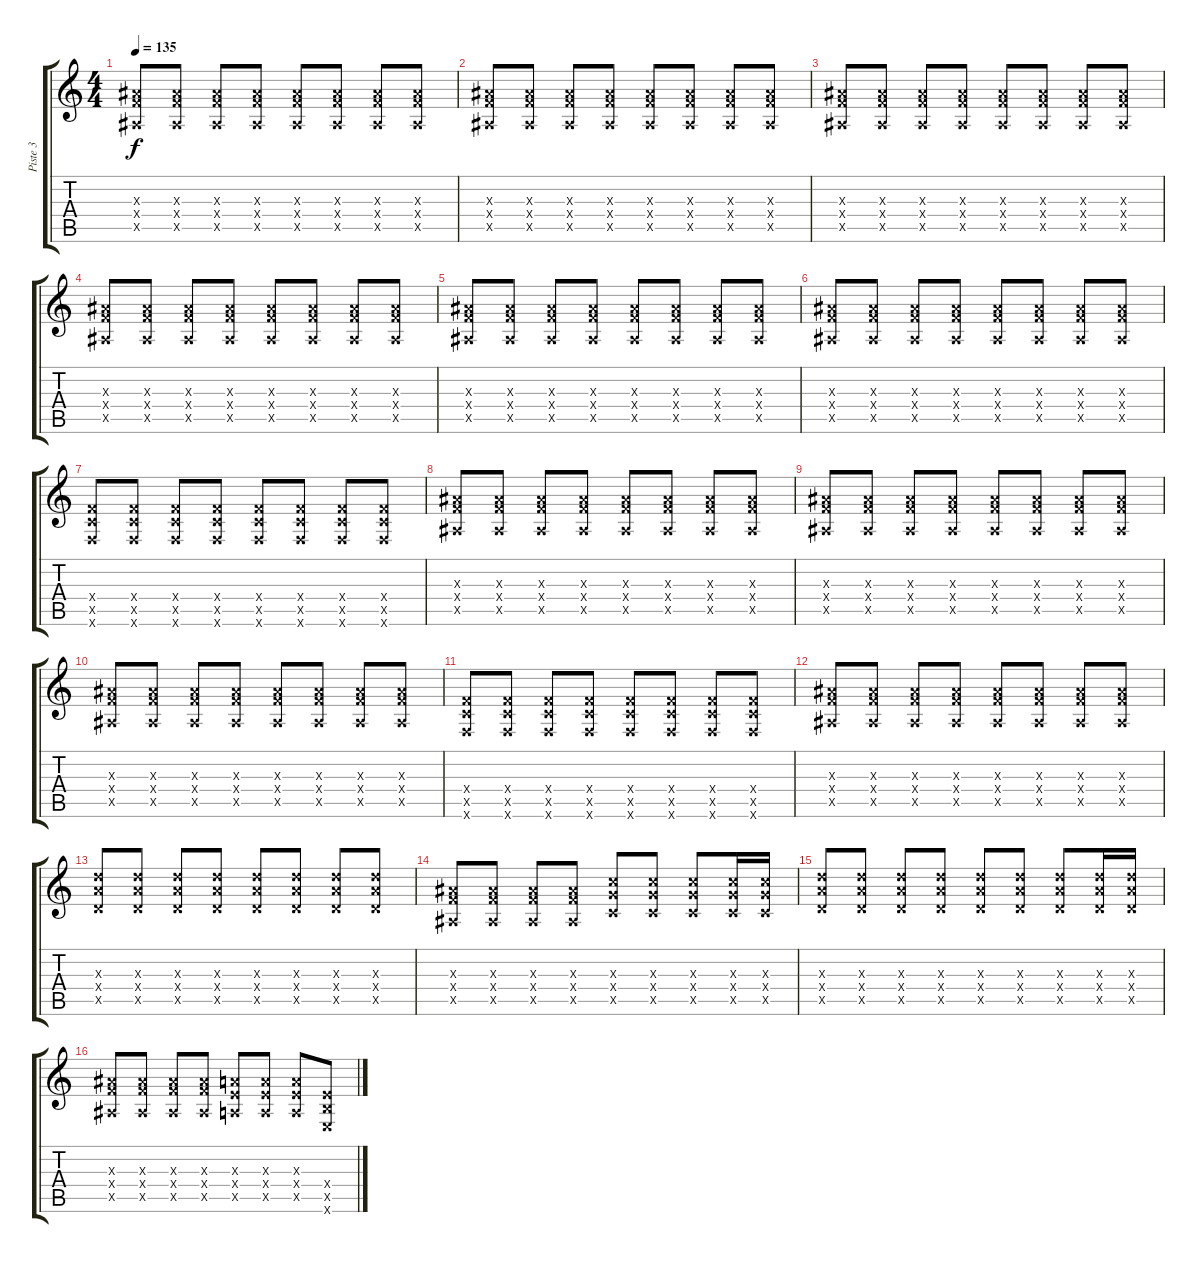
\track ("Piste 3" "Piste 3") {instrument acousticguitarsteel}
\staff {score tabs}
\tuning (E4 B3 G3 D3 A2 E2) {hide}
\ts (4 4)
\tempo 135
\clef g2
\ks c
(3.3{x} 3.4{x} 1.5{x}).8{dy f} (3.3{x} 3.4{x} 1.5{x}).8 (3.3{x} 3.4{x} 1.5{x}).8 (3.3{x} 3.4{x} 1.5{x}).8 (3.3{x} 3.4{x} 1.5{x}).8 (3.3{x} 3.4{x} 1.5{x}).8 (3.3{x} 3.4{x} 1.5{x}).8 (3.3{x} 3.4{x} 1.5{x}).8 |
(3.3{x} 3.4{x} 1.5{x}).8 (3.3{x} 3.4{x} 1.5{x}).8 (3.3{x} 3.4{x} 1.5{x}).8 (3.3{x} 3.4{x} 1.5{x}).8 (3.3{x} 3.4{x} 1.5{x}).8 (3.3{x} 3.4{x} 1.5{x}).8 (3.3{x} 3.4{x} 1.5{x}).8 (3.3{x} 3.4{x} 1.5{x}).8 |
(3.3{x} 3.4{x} 1.5{x}).8 (3.3{x} 3.4{x} 1.5{x}).8 (3.3{x} 3.4{x} 1.5{x}).8 (3.3{x} 3.4{x} 1.5{x}).8 (3.3{x} 3.4{x} 1.5{x}).8 (3.3{x} 3.4{x} 1.5{x}).8 (3.3{x} 3.4{x} 1.5{x}).8 (3.3{x} 3.4{x} 1.5{x}).8 |
(3.3{x} 3.4{x} 1.5{x}).8 (3.3{x} 3.4{x} 1.5{x}).8 (3.3{x} 3.4{x} 1.5{x}).8 (3.3{x} 3.4{x} 1.5{x}).8 (3.3{x} 3.4{x} 1.5{x}).8 (3.3{x} 3.4{x} 1.5{x}).8 (3.3{x} 3.4{x} 1.5{x}).8 (3.3{x} 3.4{x} 1.5{x}).8 |
(3.3{x} 3.4{x} 1.5{x}).8 (3.3{x} 3.4{x} 1.5{x}).8 (3.3{x} 3.4{x} 1.5{x}).8 (3.3{x} 3.4{x} 1.5{x}).8 (3.3{x} 3.4{x} 1.5{x}).8 (3.3{x} 3.4{x} 1.5{x}).8 (3.3{x} 3.4{x} 1.5{x}).8 (3.3{x} 3.4{x} 1.5{x}).8 |
(3.3{x} 3.4{x} 1.5{x}).8 (3.3{x} 3.4{x} 1.5{x}).8 (3.3{x} 3.4{x} 1.5{x}).8 (3.3{x} 3.4{x} 1.5{x}).8 (3.3{x} 3.4{x} 1.5{x}).8 (3.3{x} 3.4{x} 1.5{x}).8 (3.3{x} 3.4{x} 1.5{x}).8 (3.3{x} 3.4{x} 1.5{x}).8 |
(3.4{x} 3.5{x} 1.6{x}).8 (3.4{x} 3.5{x} 1.6{x}).8 (3.4{x} 3.5{x} 1.6{x}).8 (3.4{x} 3.5{x} 1.6{x}).8 (3.4{x} 3.5{x} 1.6{x}).8 (3.4{x} 3.5{x} 1.6{x}).8 (3.4{x} 3.5{x} 1.6{x}).8 (3.4{x} 3.5{x} 1.6{x}).8 |
(3.3{x} 3.4{x} 1.5{x}).8 (3.3{x} 3.4{x} 1.5{x}).8 (3.3{x} 3.4{x} 1.5{x}).8 (3.3{x} 3.4{x} 1.5{x}).8 (3.3{x} 3.4{x} 1.5{x}).8 (3.3{x} 3.4{x} 1.5{x}).8 (3.3{x} 3.4{x} 1.5{x}).8 (3.3{x} 3.4{x} 1.5{x}).8 |
(3.3{x} 3.4{x} 1.5{x}).8 (3.3{x} 3.4{x} 1.5{x}).8 (3.3{x} 3.4{x} 1.5{x}).8 (3.3{x} 3.4{x} 1.5{x}).8 (3.3{x} 3.4{x} 1.5{x}).8 (3.3{x} 3.4{x} 1.5{x}).8 (3.3{x} 3.4{x} 1.5{x}).8 (3.3{x} 3.4{x} 1.5{x}).8 |
(3.3{x} 3.4{x} 1.5{x}).8 (3.3{x} 3.4{x} 1.5{x}).8 (3.3{x} 3.4{x} 1.5{x}).8 (3.3{x} 3.4{x} 1.5{x}).8 (3.3{x} 3.4{x} 1.5{x}).8 (3.3{x} 3.4{x} 1.5{x}).8 (3.3{x} 3.4{x} 1.5{x}).8 (3.3{x} 3.4{x} 1.5{x}).8 |
(3.4{x} 3.5{x} 1.6{x}).8 (3.4{x} 3.5{x} 1.6{x}).8 (3.4{x} 3.5{x} 1.6{x}).8 (3.4{x} 3.5{x} 1.6{x}).8 (3.4{x} 3.5{x} 1.6{x}).8 (3.4{x} 3.5{x} 1.6{x}).8 (3.4{x} 3.5{x} 1.6{x}).8 (3.4{x} 3.5{x} 1.6{x}).8 |
(3.3{x} 3.4{x} 1.5{x}).8 (3.3{x} 3.4{x} 1.5{x}).8 (3.3{x} 3.4{x} 1.5{x}).8 (3.3{x} 3.4{x} 1.5{x}).8 (3.3{x} 3.4{x} 1.5{x}).8 (3.3{x} 3.4{x} 1.5{x}).8 (3.3{x} 3.4{x} 1.5{x}).8 (3.3{x} 3.4{x} 1.5{x}).8 |
(7.3{x} 7.4{x} 5.5{x}).8 (7.3{x} 7.4{x} 5.5{x}).8 (7.3{x} 7.4{x} 5.5{x}).8 (7.3{x} 7.4{x} 5.5{x}).8 (7.3{x} 7.4{x} 5.5{x}).8 (7.3{x} 7.4{x} 5.5{x}).8 (7.3{x} 7.4{x} 5.5{x}).8 (7.3{x} 7.4{x} 5.5{x}).8 |
(3.3{x} 3.4{x} 1.5{x}).8 (3.3{x} 3.4{x} 1.5{x}).8 (3.3{x} 3.4{x} 1.5{x}).8 (3.3{x} 3.4{x} 1.5{x}).8 (5.3{x} 5.4{x} 3.5{x}).8 (5.3{x} 5.4{x} 3.5{x}).8 (5.3{x} 5.4{x} 3.5{x}).8 (5.3{x} 5.4{x} 3.5{x}).16 (5.3{x} 5.4{x} 3.5{x}).16 |
(7.3{x} 7.4{x} 5.5{x}).8 (7.3{x} 7.4{x} 5.5{x}).8 (7.3{x} 7.4{x} 5.5{x}).8 (7.3{x} 7.4{x} 5.5{x}).8 (7.3{x} 7.4{x} 5.5{x}).8 (7.3{x} 7.4{x} 5.5{x}).8 (7.3{x} 7.4{x} 5.5{x}).8 (7.3{x} 7.4{x} 5.5{x}).16 (7.3{x} 7.4{x} 5.5{x}).16 |
(3.3{x} 3.4{x} 1.5{x}).8 (3.3{x} 3.4{x} 1.5{x}).8 (3.3{x} 3.4{x} 1.5{x}).8 (3.3{x} 3.4{x} 1.5{x}).8 (2.3{x} 2.4{x} 0.5{x}).8 (2.3{x} 2.4{x} 0.5{x}).8 (2.3{x} 2.4{x} 0.5{x}).8 (2.4{x} 2.5{x} 0.6{x}).8
